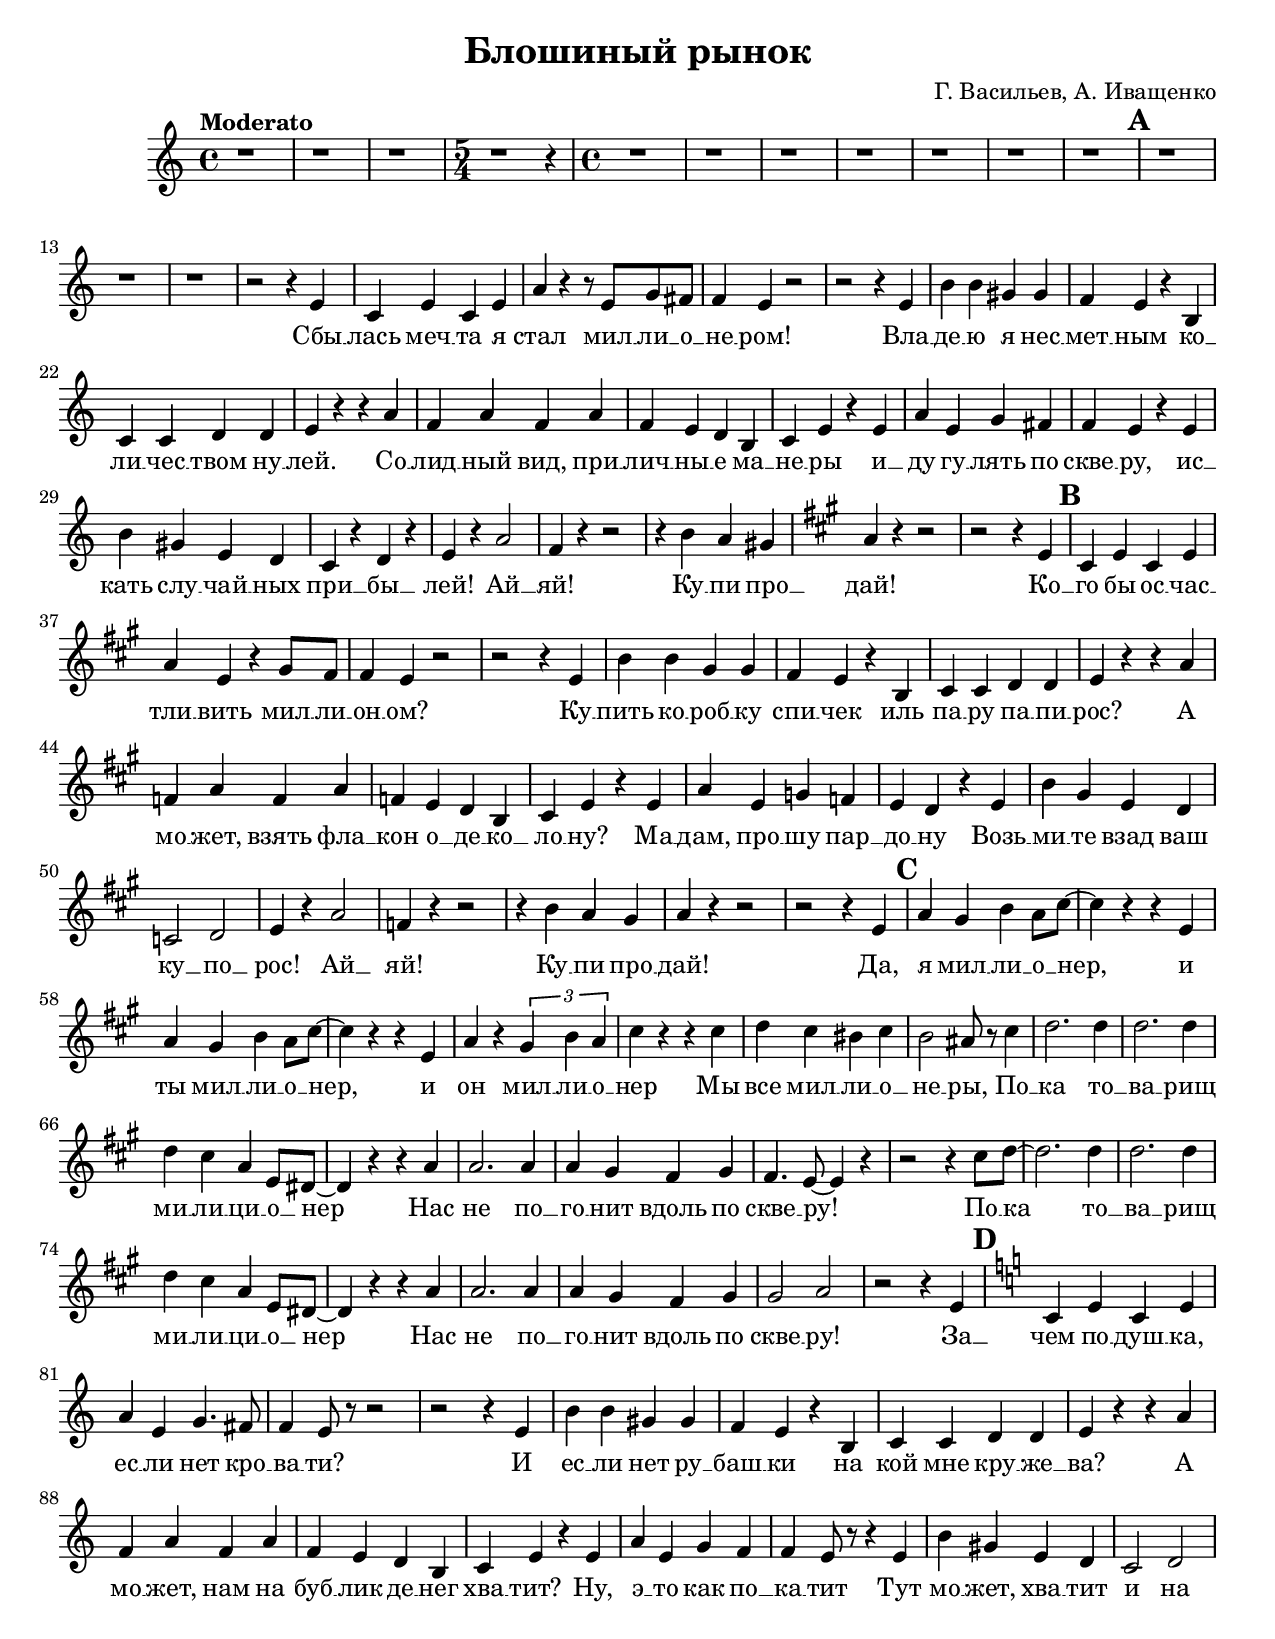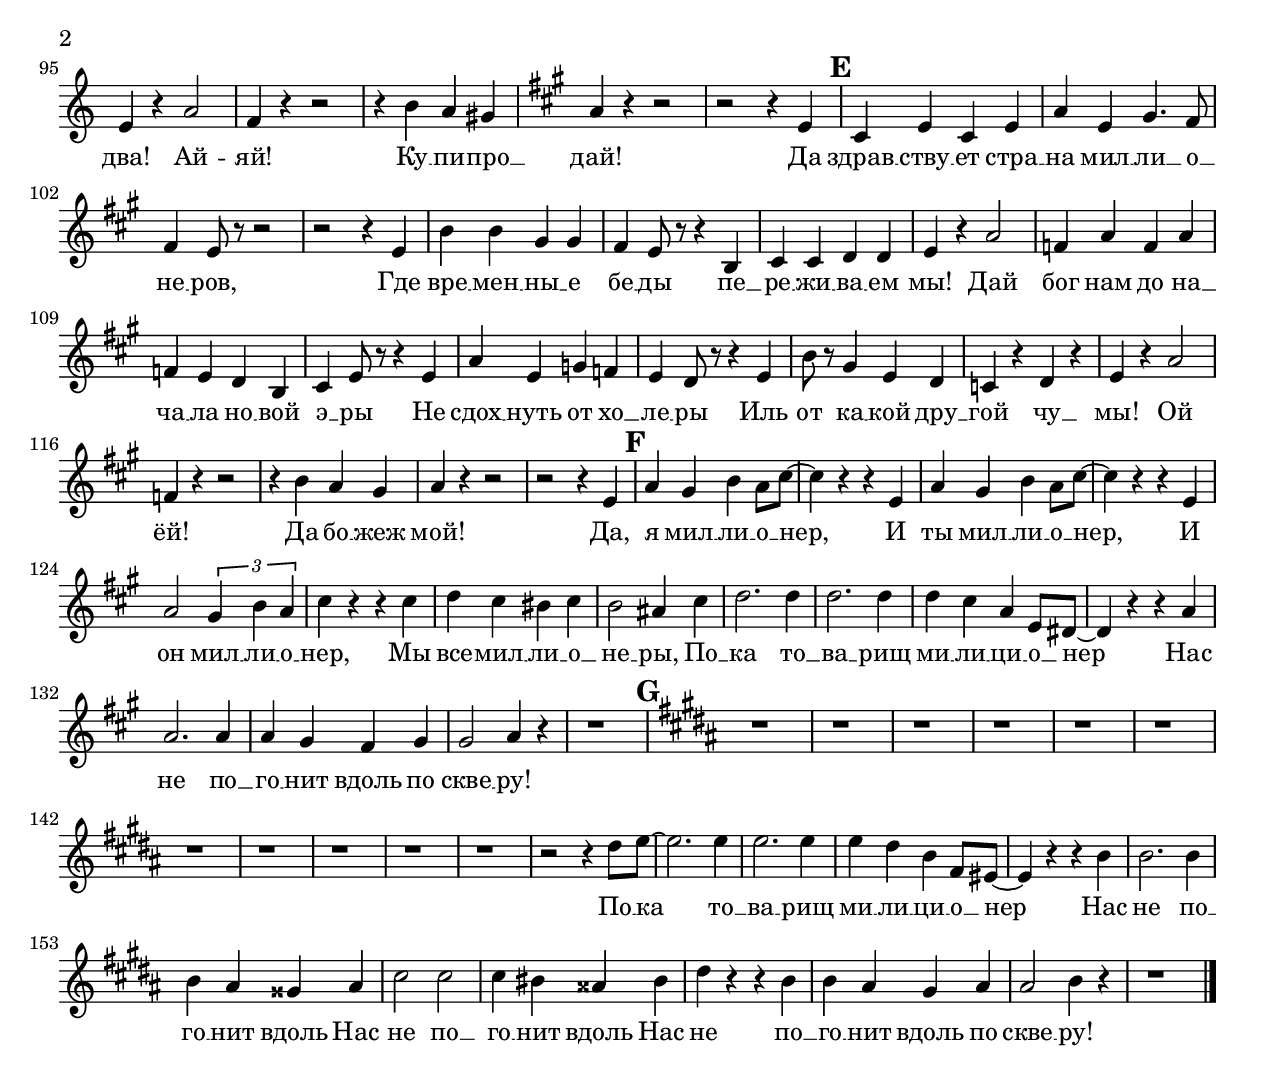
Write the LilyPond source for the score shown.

\version "2.22.0"


\paper {
  #(set-paper-size "letter")
}

scoreSetup = {
  \set Score.markFormatter = #format-mark-box-numbers
  \override Score.BarNumber.break-visibility = ##(#t #t #t)
}

relativeSetup = {
  \accidentalStyle modern
}

chordsSetup = {
  \set chordChanges = ##t
}

mkvThree =
#(define-scheme-function 
  (music)
  (ly:music?)
  #{
    \new Voice {  
      \voiceThree
      \magnifyMusic 0.63 {
        \override Score.SpacingSpanner.spacing-increment = #(* 1.2 0.63)
        $music
      }
    }
  #}
)

mkvTwo =
#(define-scheme-function 
  (music)
  (ly:music?)
  #{
    \new Voice {  
      \voiceTwo
      $music
    }
  #}
)

mkvOne =
#(define-scheme-function 
  (music)
  (ly:music?)
  #{
    \voiceOne
    $music
  #}
)

mkvOneThree =
#(define-scheme-function 
  (one three)
  (ly:music? ly:music?)
  #{
  <<
    \mkvOne { $one }
    \mkvThree { $three }
  >> 
  \oneVoice
  #}
)

mkvOneTwo =
#(define-scheme-function 
  (one two)
  (ly:music? ly:music?)
  #{
  <<
    \mkvOne { $one }
    \mkvTwo { $two }
  >> 
  \oneVoice
  #}
)

todo =
#(define-scheme-function 
  (music)
  (ly:music?)
  #{
    \xNote { 
      \override NoteHead.color = #red
      \override Stem.color = #red
      \override Rest.color = #red
      $music 
      \override NoteHead.color = #black
      \override Stem.color = #black
      \override Rest.color = #black
    }
  #}
)

mkScore =
#(define-scheme-function 
  (music)
  (ly:music?)
  #{
    \score {
      {
        \scoreSetup
        $music 
      }
    }
  #}
)

mkMark =
#(define-scheme-function 
  ()
  ()
  #{
    \mark \default
    \set Score.currentBarNumber = #1
  #}
)


\header {
  title = "Блошиный рынок"
  composer = "Г. Васильев, А. Иващенко"
}

\score {

{

\set Score.markFormatter = #format-mark-box-numbers

<<
  \chords {
  }

  \relative {
    \tempo Moderato

    r1 r1 r1 \time 5/4 r1 r4 \time 4/4 r1 r1 r1 r1 r1 r1 r1

    % 1
    \mark \default
    r1 r1 r1 
    r2 r4 e'4
    c e c e
    a r4 r8 e g fis
    f4 e r2
    r2 r4 e
    b' b gis gis
    f e r b
    c c d d
    e r r a
    f a f a
    f e d b 
    c e r e
    a e g fis
    f e r e
    b' gis e d
    c r d r 
    e r a2
    f4 r4 r2
    r4 b a gis
    \key a \major
    a4 r4 r2
    r2 r4 e

    % 2
    \mark \default
    cis4 e cis e
    a e r gis8 fis
    fis4 e r2
    r2 r4 e
    b' b gis gis
    fis e r b
    cis cis d d 
    e r4 r4 a
    f a f a
    f e d b
    cis e r e
    a e g f
    e d r e
    b' gis e d
    c2 d2
    e4 r a2
    f4 r4 r2
    r4 b a gis
    a r4 r2
    r2 r4 e4

    % 3
    \mark \default
    a4 gis b a8 cis8~
    cis4 r4 r4 e,
    a gis b a8 cis8~
    cis4 r r e,
    a r \tuplet 3/2 {gis b a}
    cis r r cis
    d cis bis cis
    b2 ais8 r8 cis4
    d2. d4
    d2. d4
    d cis a e8 dis8~
    dis4 r4 r4 a'4
    a2. a4
    a gis fis gis
    fis4. e8~ e4 r4
    r2 r4 cis'8 d8~
    d2. d4
    d2. d4
    d4 cis a e8 dis8~
    dis4 r4 r4 a'
    a2. a4
    a gis fis gis
    gis2 a2
    r2 r4 e4

    % 4
    \mark \default
    \key c \major
    c e c e
    a e g4. fis8
    f4 e8 r8 r2
    r2 r4 e
    b' b gis gis
    f e r b
    c c d d 
    e r4 r4 a
    f a f a
    f e d b
    c e r e
    a e g f
    f e8 r r4 e4
    b' gis e d
    c2 d
    e4 r a2
    f4 r r2
    r4 b a gis
    \key a \major
    a4 r4 r2
    r2 r4 e

    % 5
    \mark \default
    cis4 e cis e
    a e gis4. fis8
    fis4 e8 r8 r2
    r2 r4 e
    b' b gis gis
    fis e8 r r4 b
    cis cis d d
    e r4 a2
    f4 a f a
    f e d b
    cis e8 r r4 e
    a e g f
    e d8 r r4 e
    b'8 r gis4 e d
    c r d r
    e r a2
    f4 r r2
    r4 b a gis
    a r4 r2
    r2 r4 e4

    % 6
    \mark \default
    a4 gis b a8 cis8~
    cis4 r r e,
    a4 gis b a8 cis8~
    cis4 r r e,
    a2 \tuplet 3/2 {gis4 b a}
    cis4 r r cis
    d cis bis cis
    b2 ais4 cis
    d2. d4
    d2. d4
    d cis a e8 dis8~
    dis4 r r a'
    a2. a4
    a gis fis gis
    gis2 a4 r4
    r1

    % 7 
    \mark \default
    \key b \major
    r1 r1 r1 r1
    r1 r1 r1 r1
    r1 r1 r1
    r2 r4 dis8 e8~
    e2. e4
    e2. e4
    e dis b fis8 eis8~
    eis4 r r b'
    b2. b4
    b ais gisis ais
    cis2 cis
    cis4 bis aisis bis
    dis r r b
    b ais gis ais
    ais2 b4 r4
    r1

    % \fine
    \bar "|."
  }

  \addlyrics {
    % 1
    Сбы __ лась меч __ та я стал мил __ ли __ о __ не __ ром!
    Вла __ де __ ю я нес __ мет __ ным ко __ ли __ чес __ твом ну __ лей. 
    Со __ лид __ ный вид, при __ лич __ ны __ е ма __ не __ ры
    и __ ду гу __ лять по скве __ ру, 
    ис __ кать слу __ чай __ ных при __ бы __ лей! 
    Ай  __ яй! Ку __ пи про __ дай! 

    % 2
    Ко __ го бы ос __ час __ тли __ вить мил __ ли __ он __ ом? 
    Ку __ пить ко __ роб __ ку спи __ чек иль па __ ру па __ пи __ рос? 
    А мо __ жет, взять фла __ кон о __ де __ ко __ ло __ ну? 
    Ма __ дам, про __ шу пар __ до __ ну
    Возь __ ми __ те взад ваш ку __ по __ рос! 
    Ай  __ яй! Ку __ пи про __ дай! 

    % 3
    Да, я мил __ ли __ о __ нер, 
    и ты мил __ ли __ о __ нер, 
    и он мил __ ли __ о __ нер
    Мы все мил __ ли __ о __ не __ ры, 
    По __ ка то __ ва __ рищ ми __ ли __ ци __ о __ нер 
    Нас не по __ го __ нит вдоль по скве __ ру! 
    По __ ка то __ ва __ рищ ми __ ли __ ци __ о __ нер 
    Нас не по __ го __ нит вдоль по скве __ ру! 

    За __ чем по __ душ __ ка, ес __ ли нет кро __ ва __ ти? 
    И ес __ ли нет ру __ баш __ ки на кой мне кру __ же __ ва? 
    А мо __ жет, нам на буб __ лик де __ нег хва __ тит? 
    Ну, э __ то как по __ ка __ тит
    Тут мо __ жет, хва __ тит и на два! 
    Ай -- яй! Ку __ пи -- про __ дай! 

    Да здрав __ ству __ ет стра __ на мил __ ли __ о __ не __ ров, 
    Где вре __ мен __ ны __ е бе __ ды пе __ ре __ жи __ ва __ ем мы! 
    Дай бог нам до на __ ча __ ла но __ вой э __ ры 
    Не сдох __ нуть от хо __ ле __ ры 
    Иль от ка __ кой дру __ гой чу __ мы! 
    Ой ёй! Да бо __ жеж мой! 

    % 7
    Да, я мил __ ли __ о __ нер, 
    И ты мил __ ли __ о __ нер, 
    И он мил __ ли __ о __ нер, 
    Мы все -- мил __ ли __ о __ не __ ры, 
    По __ ка то __ ва __ рищ ми __ ли __ ци __ о __ нер 
    Нас не по __ го __ нит вдоль по скве __ ру! 
    По __ ка то __ ва __ рищ ми __ ли __ ци __ о __ нер 
    Нас не по __ го __ нит вдоль 
    Нас не по __ го __ нит вдоль 
    Нас не по __ го __ нит вдоль по скве __ ру! 
  }
>>

} % Staff

} % score